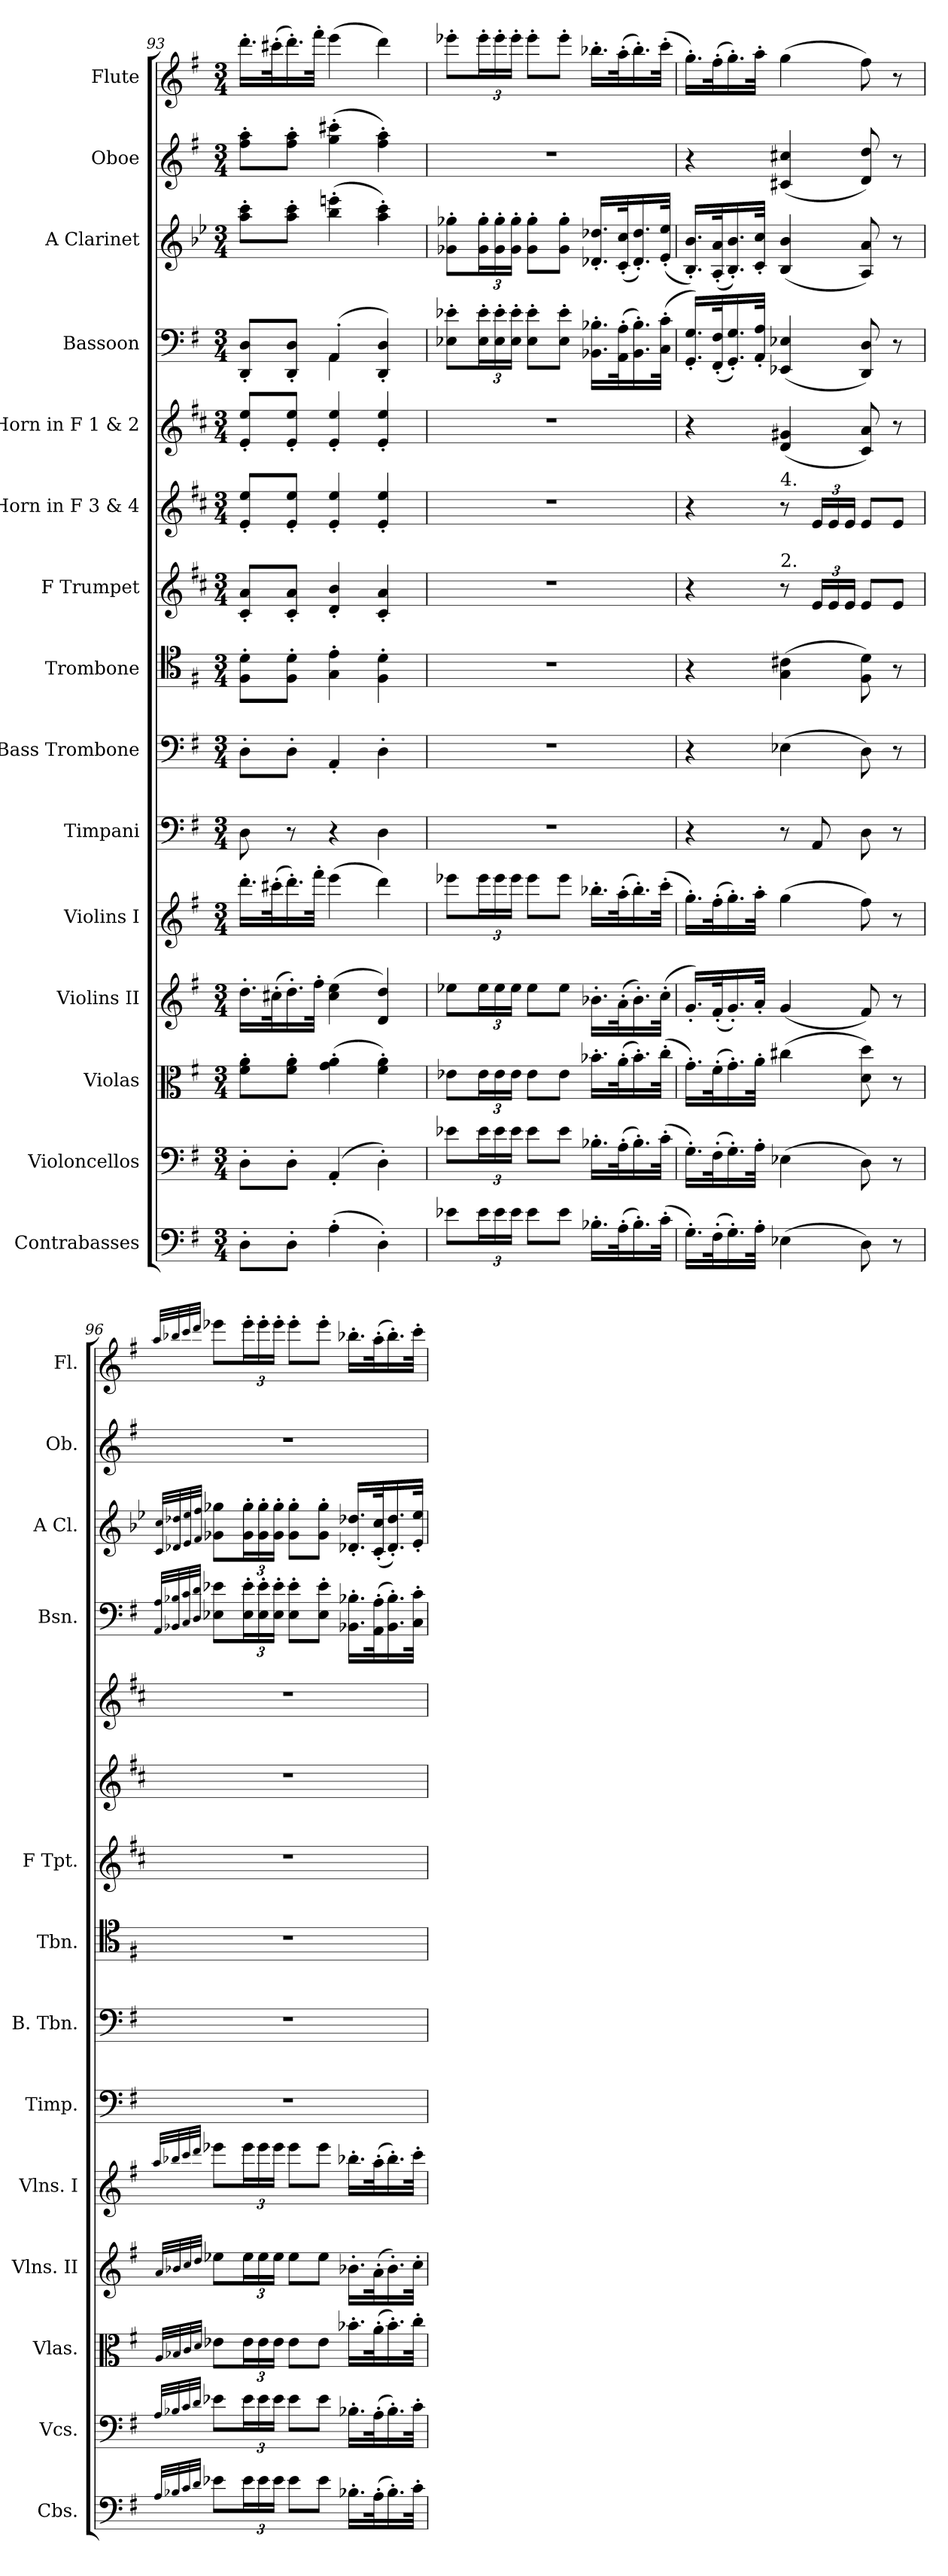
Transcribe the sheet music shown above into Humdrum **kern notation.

**kern	**kern	**kern	**kern	**kern	**kern	**kern	**kern	**kern	**kern	**kern	**kern	**kern	**kern	**kern
*part15	*part14	*part13	*part12	*part11	*part10	*part9	*part8	*part7	*part6	*part5	*part4	*part3	*part2	*part1
*staff15	*staff14	*staff13	*staff12	*staff11	*staff10	*staff9	*staff8	*staff7	*staff6	*staff5	*staff4	*staff3	*staff2	*staff1
*I"Contrabasses	*I"Violoncellos	*I"Violas	*I"Violins II	*I"Violins I	*I"Timpani	*I"Bass Trombone	*I"Trombone	*I"F Trumpet	*I"Horn in F 3 &amp; 4	*I"Horn in F 1 &amp; 2	*I"Bassoon	*I"A Clarinet	*I"Oboe	*I"Flute
*I'Cbs.	*I'Vcs.	*I'Vlas.	*I'Vlns. II	*I'Vlns. I	*I'Timp.	*I'B. Tbn.	*I'Tbn.	*I'F Tpt.	*	*	*I'Bsn.	*I'A Cl.	*I'Ob.	*I'Fl.
*clefF4	*clefF4	*clefC3	*clefG2	*clefG2	*clefF4	*clefF4	*clefC4	*clefG2	*clefG2	*clefG2	*clefF4	*clefG2	*clefG2	*clefG2
*ITrd7c12	*	*	*	*	*	*	*	*ITrd-3c-5	*ITrd4c7	*ITrd4c7	*	*ITrd2c3	*	*
*k[f#]	*k[f#]	*k[f#]	*k[f#]	*k[f#]	*k[f#]	*k[f#]	*k[f#]	*k[f#]	*k[f#]	*k[f#]	*k[f#]	*k[f#]	*k[f#]	*k[f#]
*M3/4	*M3/4	*M3/4	*M3/4	*M3/4	*M3/4	*M3/4	*M3/4	*M3/4	*M3/4	*M3/4	*M3/4	*M3/4	*M3/4	*M3/4
=93	=93	=93	=93	=93	=93	=93	=93	=93	=93	=93	=93	=93	=93	=93
*	*	*	*	*	*	*	*	*	*	*	*^	*	*	*
8DD'\L	8D'\L	8f#\' 8a\'L	16.dd'\LL	16.ddd'\LL	8D\	8D'\L	8F#\' 8d\'L	8f#/' 8dd/'L	8A/' 8a/'L	8A/' 8a/'L	8DD/' 8D/'L	4ryy	8ff#\' 8aa\'L	8ff#\' 8aa\'L	16.ddd'\LL
.	.	.	(>32cc#X'\K	(>32ccc#X'\K	.	.	.	.	.	.	.	.	.	.	(>32ccc#X'\K
8DD'\J	8D'\J	8f#\' 8a\'J	16.dd'\)	16.ddd'\)	8r	8D'\J	8F#\' 8d\'J	8f#/' 8dd/'J	8A/' 8a/'J	8A/' 8a/'J	8DD/' 8D/'J	.	8ff#\' 8aa\'J	8ff#\' 8aa\'J	16.ddd'\)
.	.	.	32ff#'\JJk	32fff#'\JJk	.	.	.	.	.	.	.	.	.	.	32fff#'\JJk
(>4AA'\	(>4AA'/	(>4g\' 4a\'	(>4cc#\ 4ee\	(>4eee\	4r	4AA'/	4G\' 4e\'	4g/' 4ee/'	4A/' 4a/'	4A/' 4a/'	(>4AA'/	4AA\	(>4gg\' 4ccc#X\'	(>4gg\' 4ccc#X\'	(>4eee\
4DD'\)	4D'\)	4f#\' 4a\')	4d/ 4dd/)	4ddd\)	4D\	4D'\	4F#\' 4d\'	4f#/' 4dd/'	4A/' 4a/'	4A/' 4a/'	4DD/' 4D/')	4ryy	4ff#\' 4aa\')	4ff#\' 4aa\')	4ddd\)
*	*	*	*	*	*	*	*	*	*	*	*v	*v	*	*	*
!!LO:PB:g=z
=94	=94	=94	=94	=94	=94	=94	=94	=94	=94	=94	=94	=94	=94	=94
8E-X\L	8e-X\L	8e-X\L	8ee-X\L	8eee-X\L	2.r	2.r	2.r	2.r	2.r	2.r	8E-X\' 8e-X\'L	8e-X\' 8ee-X\'L	2.r	8eee-X'\L
*Xbrackettup	*Xbrackettup	*Xbrackettup	*Xbrackettup	*Xbrackettup	*	*	*	*	*	*	*Xbrackettup	*Xbrackettup	*	*Xbrackettup
24E-\L	24e-\L	24e-\L	24ee-\L	24eee-\L	.	.	.	.	.	.	24E-\' 24e-\'L	24e-\' 24ee-\'L	.	24eee-'\L
24E-\	24e-\	24e-\	24ee-\	24eee-\	.	.	.	.	.	.	24E-\' 24e-\'	24e-\' 24ee-\'	.	24eee-'\
24E-\JJ	24e-\JJ	24e-\JJ	24ee-\JJ	24eee-\JJ	.	.	.	.	.	.	24E-\' 24e-\'JJ	24e-\' 24ee-\'JJ	.	24eee-'\JJ
8E-\L	8e-\L	8e-\L	8ee-\L	8eee-\L	.	.	.	.	.	.	8E-\' 8e-\'L	8e-\' 8ee-\'L	.	8eee-'\L
8E-\J	8e-\J	8e-\J	8ee-\J	8eee-\J	.	.	.	.	.	.	8E-\' 8e-\'J	8e-\' 8ee-\'J	.	8eee-'\J
16.BB-X'\LL	16.B-X'\LL	16.b-X'\LL	16.b-X'\LL	16.bb-X'\LL	.	.	.	.	.	.	16.BB-X\' 16.B-X\'LL	16.B-X/' 16.b-X/'LL	.	16.bb-X'\LL
(>32AA'\K	(>32A'\K	(>32a'\K	(>32a'\K	(>32aa'\K	.	.	.	.	.	.	(>32AA\' 32A\'K	(<32A/' 32a/'K	.	(>32aa'\K
16.BB-'\)	16.B-'\)	16.b-'\)	16.b-'\)	16.bb-'\)	.	.	.	.	.	.	16.BB-\' 16.B-\')	16.B-/' 16.b-/')	.	16.bb-'\)
(>32C'\JJk	(>32c'\JJk	(>32cc'\JJk	(>32cc'\JJk	(>32ccc'\JJk	.	.	.	.	.	.	(>32C\' 32c\'JJk	(<32c/' 32cc/'JJk	.	(>32ccc'\JJk
=95	=95	=95	=95	=95	=95	=95	=95	=95	=95	=95	=95	=95	=95	=95
16.GG'\LL)	16.G'\LL)	16.g'\LL)	16.g'/LL)	16.gg'\LL)	4r	4r	4r	4r	4r	4r	16.GG/' 16.G/'LL)	16.G/' 16.g/'LL)	4r	16.gg'\LL)
(>32FF#'\K	(>32F#'\K	(>32f#'\K	(<32f#'/K	(>32ff#'\K	.	.	.	.	.	.	(<32FF#/' 32F#/'K	(<32F#/' 32f#/'K	.	(>32ff#'\K
16.GG'\)	16.G'\)	16.g'\)	16.g'/)	16.gg'\)	.	.	.	.	.	.	16.GG/' 16.G/')	16.G/' 16.g/')	.	16.gg'\)
32AA'\JJk	32A'\JJk	32a'\JJk	32a'/JJk	32aa'\JJk	.	.	.	.	.	.	32AA/' 32A/'JJk	32A/' 32a/'JJk	.	32aa'\JJk
!	!	!	!	!	!	!	!	!	!LO:TX:a:t=4.	!	!	!	!	!
!	!	!	!	!	!	!	!	!LO:TX:a:t=2.	!	!	!	!	!	!
(>4EE-X\	(>4E-X\	(>4cc#X\	(<4g/	(>4gg\	8r	(>4E-X\	(>4G\ 4c#X\	8r	8r	(<4G/ 4c#X/	(<4EE-X/ 4E-X/	(<4G/ 4g/	(<4c#X/ 4cc#X/	(>4gg\
*	*	*	*	*	*	*	*	*Xbrackettup	*Xbrackettup	*	*	*	*	*
.	.	.	.	.	8AA/	.	.	24a/LL	24A/LL	.	.	.	.	.
.	.	.	.	.	.	.	.	24a/	24A/	.	.	.	.	.
.	.	.	.	.	.	.	.	24a/JJ	24A/JJ	.	.	.	.	.
8DD\)	8D\)	8d\ 8dd\)	8f#/)	8ff#\)	8D\	8D\)	8F#\ 8d\)	8a/L	8A/L	8F#/ 8d/)	8DD/ 8D/)	8F#/ 8f#/)	8d/ 8dd/)	8ff#\)
8r	8r	8r	8r	8r	8r	8r	8r	8a/J	8A/J	8r	8r	8r	8r	8r
=96	=96	=96	=96	=96	=96	=96	=96	=96	=96	=96	=96	=96	=96	=96
32qAA/LLL	32qA/LLL	32qA/LLL	32qa/LLL	32qaa/LLL	.	.	.	.	.	.	32qAA/ 32qA/LLL	32qA/ 32qa/LLL	.	32qaa/LLL
32qBB-X/	32qB-X/	32qB-X/	32qb-X/	32qbb-X/	.	.	.	.	.	.	32qBB-X/ 32qB-X/	32qB-X/ 32qb-X/	.	32qbb-X/
32qC/	32qc/	32qc/	32qcc/	32qccc/	.	.	.	.	.	.	32qC/ 32qc/	32qc/ 32qcc/	.	32qccc/
32qD/JJJ	32qd/JJJ	32qd/JJJ	32qdd/JJJ	32qddd/JJJ	.	.	.	.	.	.	32qD/ 32qd/JJJ	32qd/ 32qdd/JJJ	.	32qddd/JJJ
8E-X\L	8e-X\L	8e-X\L	8ee-X\L	8eee-X\L	2.r	2.r	2.r	2.r	2.r	2.r	8E-X\ 8e-X\L	8e-X\ 8ee-X\L	2.r	8eee-X\L
24E-\L	24e-\L	24e-\L	24ee-\L	24eee-\L	.	.	.	.	.	.	24E-\' 24e-\'L	24e-\' 24ee-\'L	.	24eee-'\L
24E-\	24e-\	24e-\	24ee-\	24eee-\	.	.	.	.	.	.	24E-\' 24e-\'	24e-\' 24ee-\'	.	24eee-'\
24E-\JJ	24e-\JJ	24e-\JJ	24ee-\JJ	24eee-\JJ	.	.	.	.	.	.	24E-\' 24e-\'JJ	24e-\' 24ee-\'JJ	.	24eee-'\JJ
8E-\L	8e-\L	8e-\L	8ee-\L	8eee-\L	.	.	.	.	.	.	8E-\' 8e-\'L	8e-\' 8ee-\'L	.	8eee-'\L
8E-\J	8e-\J	8e-\J	8ee-\J	8eee-\J	.	.	.	.	.	.	8E-\' 8e-\'J	8e-\' 8ee-\'J	.	8eee-'\J
16.BB-'\LL	16.B-'\LL	16.b-X'\LL	16.b-'\LL	16.bb-'\LL	.	.	.	.	.	.	16.BB-\' 16.B-\'LL	16.B-/' 16.b-/'LL	.	16.bb-'\LL
(>32AA'\K	(>32A'\K	(>32a'\K	(>32a'\K	(>32aa'\K	.	.	.	.	.	.	(>32AA\' 32A\'K	(<32A/' 32a/'K	.	(>32aa'\K
16.BB-'\)	16.B-'\)	16.b-'\)	16.b-'\)	16.bb-'\)	.	.	.	.	.	.	16.BB-\' 16.B-\')	16.B-/' 16.b-/')	.	16.bb-'\)
32C'\JJk	32c'\JJk	32cc'\JJk	32cc'\JJk	32ccc'\JJk	.	.	.	.	.	.	32C\' 32c\'JJk	32c/' 32cc/'JJk	.	32ccc'\JJk
=	=	=	=	=	=	=	=	=	=	=	=	=	=	=
*-	*-	*-	*-	*-	*-	*-	*-	*-	*-	*-	*-	*-	*-	*-
